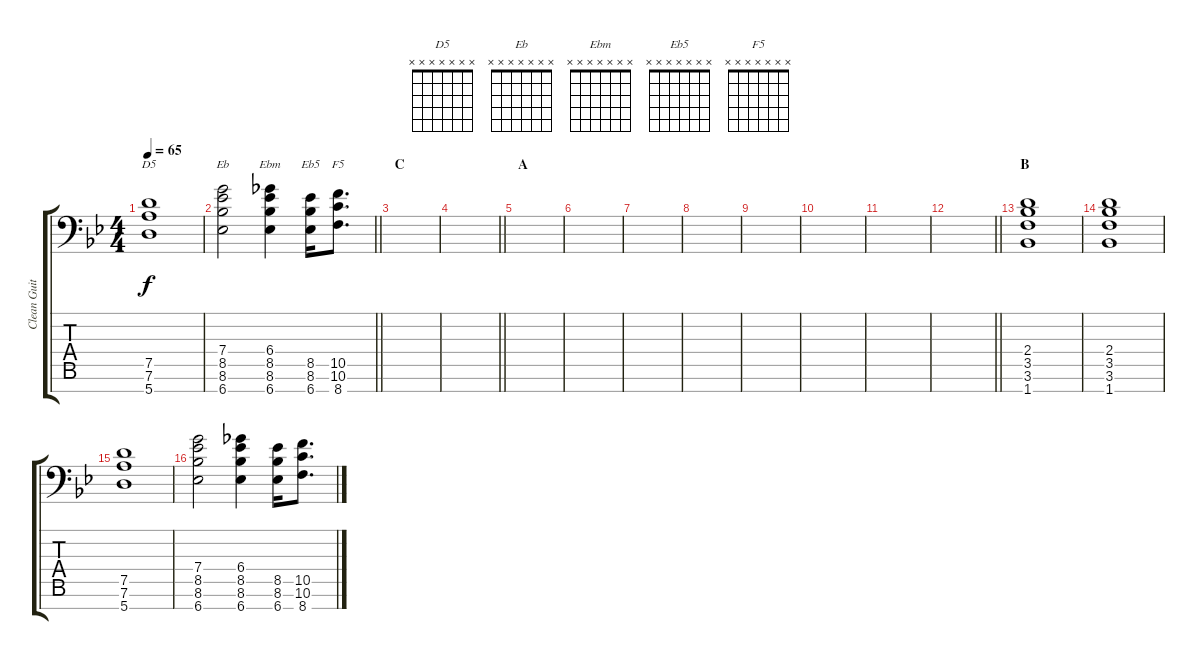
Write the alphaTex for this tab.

\track ("Clean Guitar" "Clean Guit") {instrument electricguitarclean}
\staff {score tabs}
\tuning (D4 A3 F3 C3 G2 D2 A1) {hide}
\chord ("D5" x x x x x x x)
\chord ("Eb" x x x x x x x)
\chord ("Ebm" x x x x x x x)
\chord ("Eb5" x x x x x x x)
\chord ("F5" x x x x x x x)
\ts (4 4)
\tempo 65
\clef f4
\ks bb
(7.5 7.6 5.7).1{ch "D5" dy f} |
\barLineRight lightlight
(7.4 8.5 8.6 6.7).2{ch "Eb"} (6.4 8.5 8.6 6.7).4{ch "Ebm"} (8.5 8.6 6.7).16{ch "Eb5"} (10.5 10.6 8.7).8{d ch "F5"} |
\section ("" "C")
|
\barLineRight lightlight
|
\section ("" "A")
|
|
|
|
|
|
|
\barLineRight lightlight
|
\section ("" "B")
(2.4 3.5 3.6 1.7).1 |
(2.4 3.5 3.6 1.7).1 |
(7.5 7.6 5.7).1 |
(7.4 8.5 8.6 6.7).2 (6.4 8.5 8.6 6.7).4 (8.5 8.6 6.7).16 (10.5 10.6 8.7).8{d}
